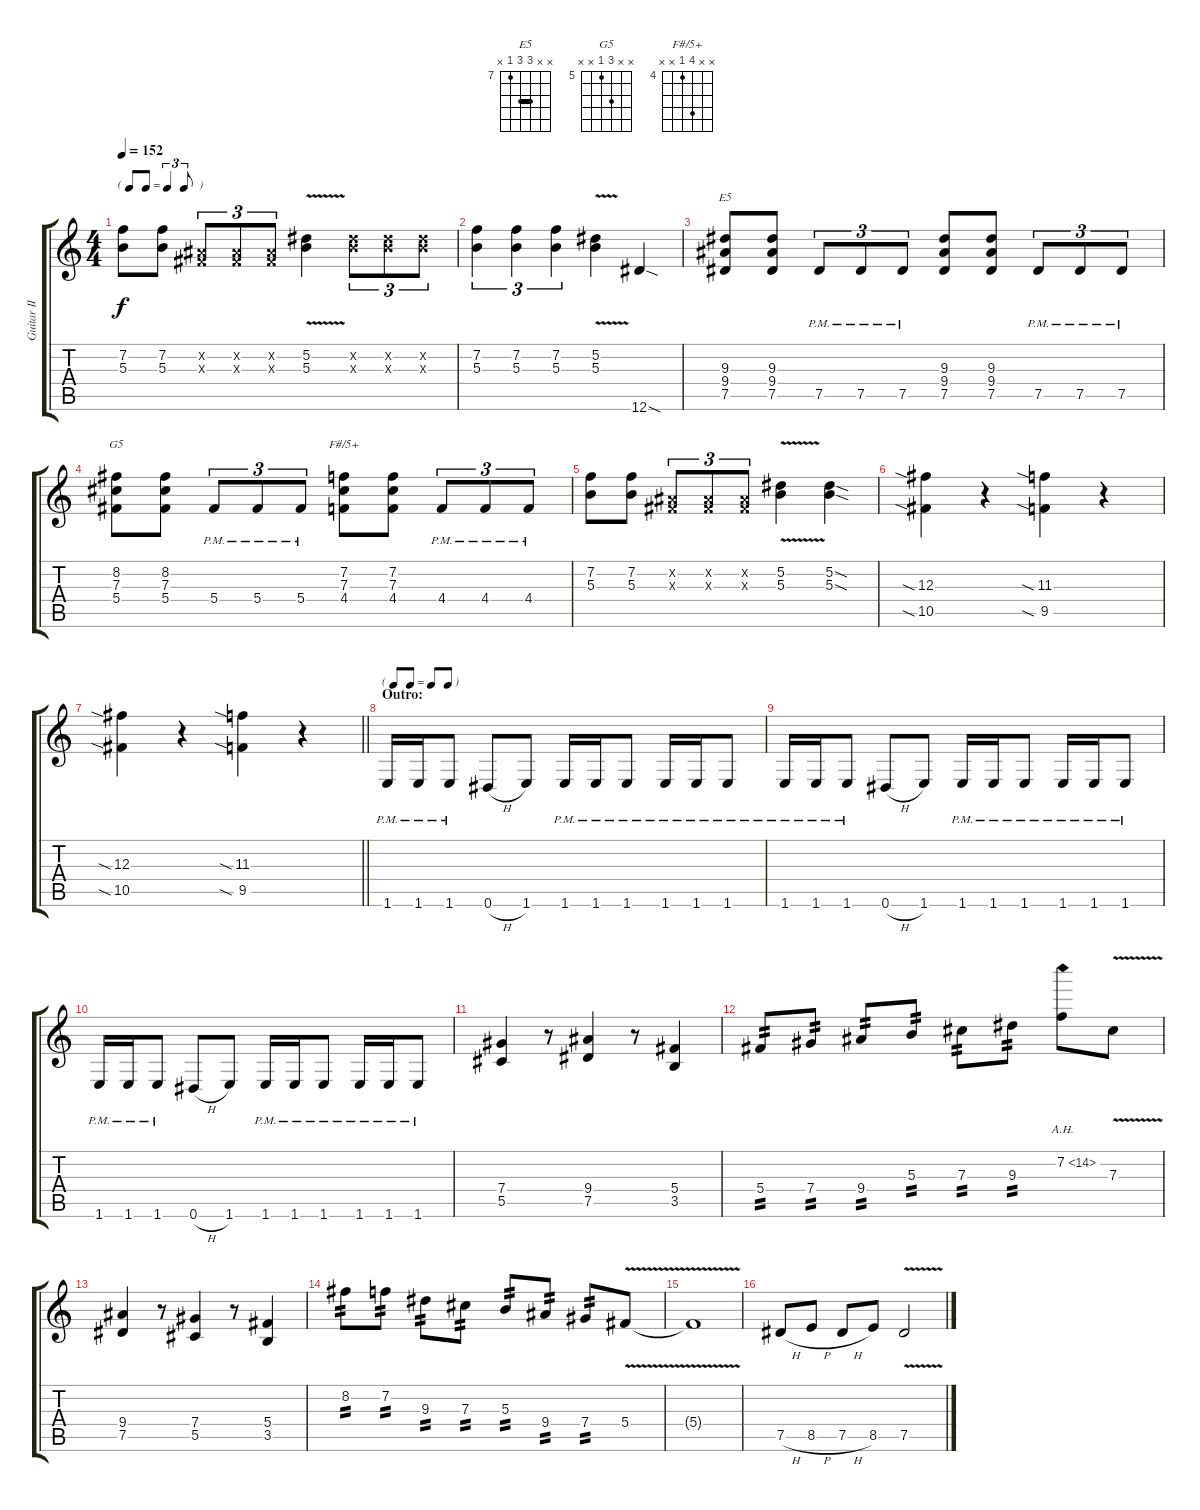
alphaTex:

\track ("Guitar II" "Guitar II") {instrument distortionguitar}
\staff {score tabs}
\tuning (Eb4 Bb3 Gb3 Db3 Ab2 Eb2) {hide}
\chord ("E5" x x 9 9 7 x) {firstfret 7 barre 9}
\chord ("G5" x x 7 5 x x) {firstfret 5}
\chord ("F#/5+" x x 7 4 x x) {firstfret 4}
\ts (4 4)
\tf triplet8th
\tempo 152
\clef g2
\ks c
(7.2 5.3).8{dy f} (7.2 5.3).8 (0.2{x} 0.3{x}).8{tu (3 2)} (0.2{x} 0.3{x}).8{tu (3 2)} (0.2{x} 0.3{x}).8{tu (3 2)} (5.2{v} 5.3).4 (5.2{x} 5.3{x}).8{tu (3 2)} (5.2{x} 5.3{x}).8{tu (3 2)} (5.2{x} 5.3{x}).8{tu (3 2)} |
(7.2 5.3).4{tu (3 2)} (7.2 5.3).4{tu (3 2)} (7.2 5.3).4{tu (3 2)} (5.2{v} 5.3).4 12.6{sod}.4 |
(9.3 9.4 7.5).8{ch "E5"} (9.3 9.4 7.5).8 7.5{pm}.8{tu (3 2)} 7.5{pm}.8{tu (3 2)} 7.5{pm}.8{tu (3 2)} (9.3 9.4 7.5).8 (9.3 9.4 7.5).8 7.5{pm}.8{tu (3 2)} 7.5{pm}.8{tu (3 2)} 7.5{pm}.8{tu (3 2)} |
(8.2 7.3 5.4).8{ch "G5"} (8.2 7.3 5.4).8 5.4{pm}.8{tu (3 2)} 5.4{pm}.8{tu (3 2)} 5.4{pm}.8{tu (3 2)} (7.2 7.3 4.4).8{ch "F#/5+"} (7.2 7.3 4.4).8 4.4{pm}.8{tu (3 2)} 4.4{pm}.8{tu (3 2)} 4.4{pm}.8{tu (3 2)} |
(7.2 5.3).8 (7.2 5.3).8 (0.2{x} 0.3{x}).8{tu (3 2)} (0.2{x} 0.3{x}).8{tu (3 2)} (0.2{x} 0.3{x}).8{tu (3 2)} (5.2{v} 5.3).4 (5.2{sod} 5.3{sod}).4 |
(12.3{sia} 10.5{sia}).4 r.4 (11.3{sia} 9.5{sia}).4 r.4 |
\barLineRight lightlight
(12.3{sia} 10.5{sia}).4 r.4 (11.3{sia} 9.5{sia}).4 r.4 |
\tf none
\section ("" "Outro:")
1.6{pm}.16 1.6{pm}.16 1.6{pm}.8 0.6{h}.8 1.6.8 1.6{pm}.16 1.6{pm}.16 1.6{pm}.8 1.6{pm}.16 1.6{pm}.16 1.6{pm}.8 |
1.6{pm}.16 1.6{pm}.16 1.6{pm}.8 0.6{h}.8 1.6.8 1.6{pm}.16 1.6{pm}.16 1.6{pm}.8 1.6{pm}.16 1.6{pm}.16 1.6{pm}.8 |
1.6{pm}.16 1.6{pm}.16 1.6{pm}.8 0.6{h}.8 1.6.8 1.6{pm}.16 1.6{pm}.16 1.6{pm}.8 1.6{pm}.16 1.6{pm}.16 1.6{pm}.8 |
(7.4 5.5).4 r.8 (9.4 7.5).4 r.8 (5.4 3.5).4 |
5.4.8{tp 2} 7.4.8{tp 2} 9.4.8{tp 2} 5.3.8{tp 2} 7.3.8{tp 2} 9.3.8{tp 2} 7.2{ah 7}.8 7.3{v}.8 |
(9.4 7.5).4 r.8 (7.4 5.5).4 r.8 (5.4 3.5).4 |
8.2.8{tp 2} 7.2.8{tp 2} 9.3.8{tp 2} 7.3.8{tp 2} 5.3.8{tp 2} 9.4.8{tp 2} 7.4.8{tp 2} 5.4{v}.8 |
5.4{t}.1 |
7.5{h}.8 8.5{h}.8 7.5{h}.8 8.5.8 7.5{v}.2
